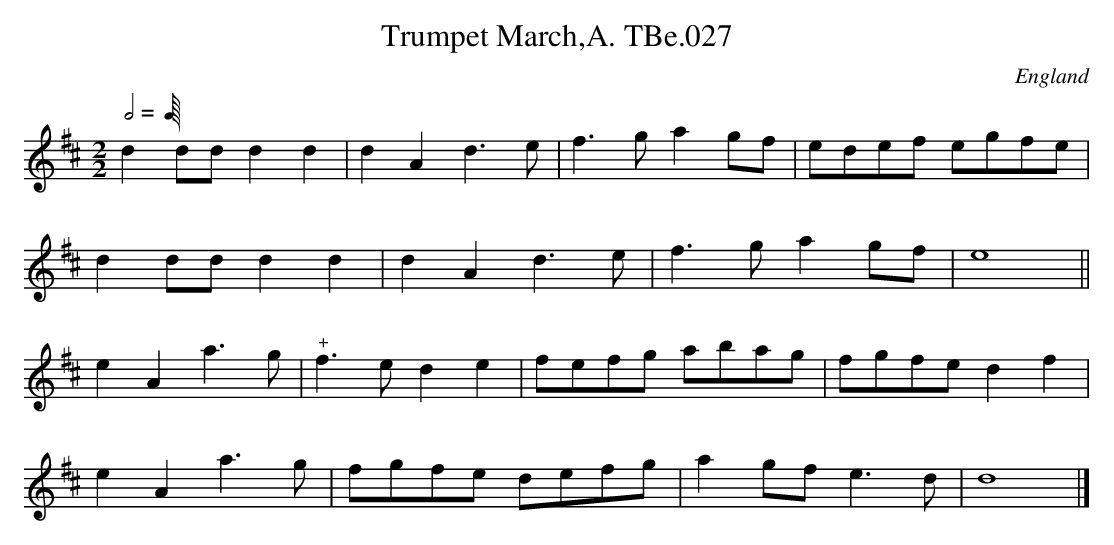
X:1
T:Trumpet March,A. TBe.027
L:1/8
M:2/2
O:England
Q:1/2==65
K:D major
d2 dd d2d2 | d2A2 d3e | f3ga2 gf | edef egfe | !
d2 dd d2d2 |d2A2 d3e | f3ga2 gf | e8 ||!
e2A2 a3g | "^+"f3ed2e2 | fefg abag | fgfe d2 f2 |!
e2 A2 a3g | fgfe defg | a2 gf e3 d | d8 |]
